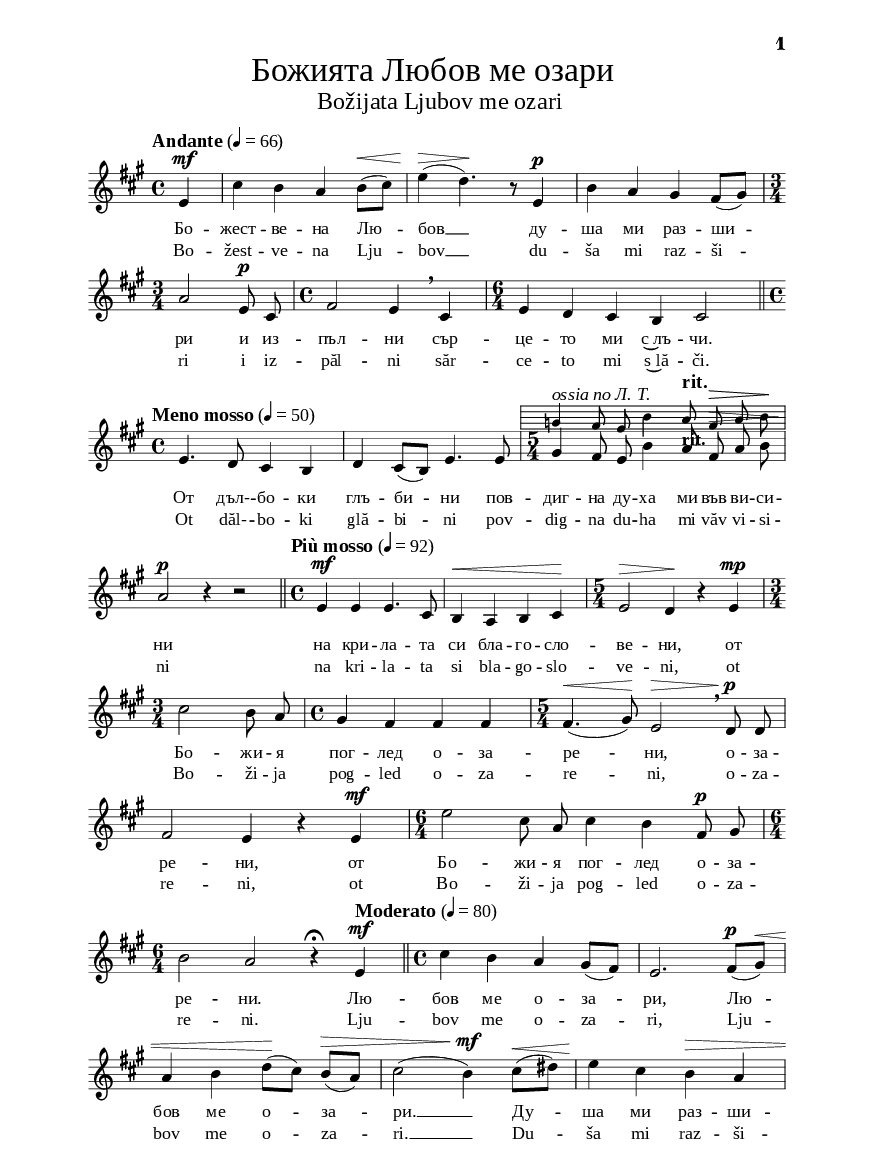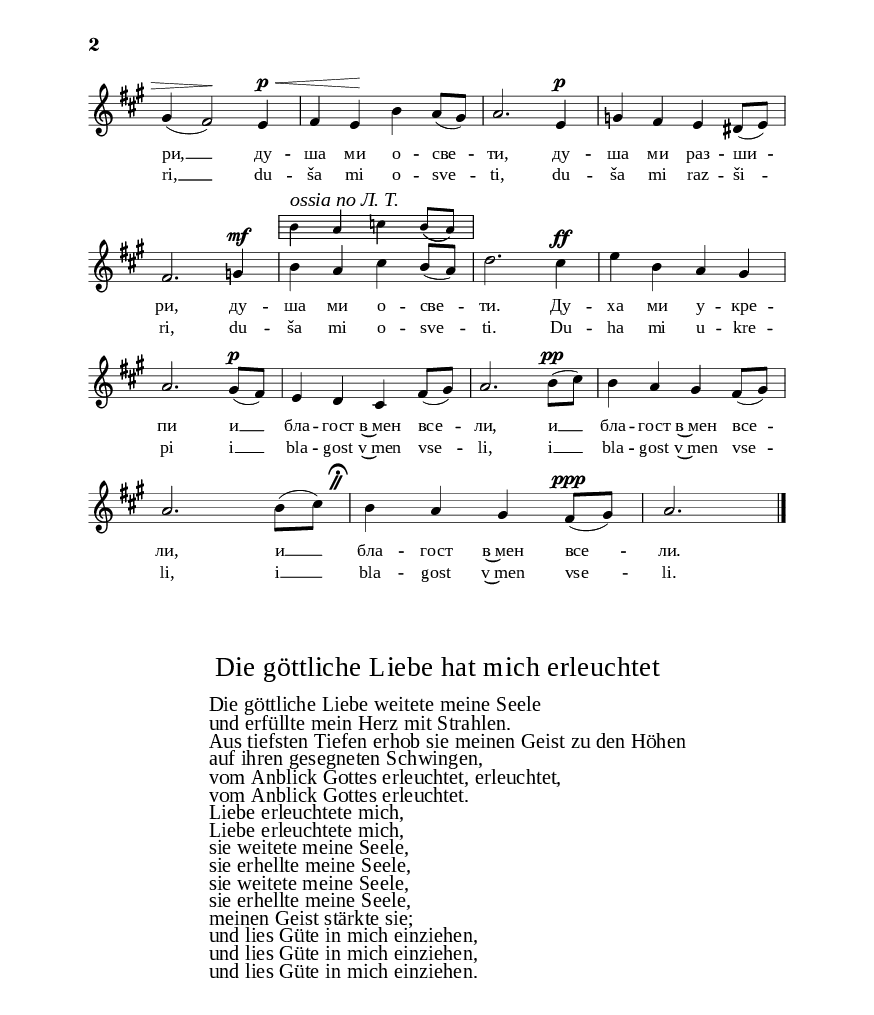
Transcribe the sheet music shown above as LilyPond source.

\version "2.24.3"

% include paper part and global functions
\include "include/globals.ily"

\bookpart {
  \label #'ref206
  \tocItem \markup "Божията Любов ме озари – Božijata Ljubov me ozari  "
  \include "include/bookpart-paper.ily"
  \score {
    \include "include/score-layout.ily"

    \new Staff = main \absolute {
      \clef treble
      \key a \major
      \time 4/4
      \tempoFunc "Andante" 4 "66"
      \autoBeamOff
      \partial 4
      e'4 ^\mf  | % 2
      cis''4  b'4  a'4  b'8 ( [ ^\<
      cis''8 ) ] | % 3
      e''4 ( ^\! ^\>  d''4. ) \! r8  e'4^\p | % 4
      b'4  a'4  gis'4  fis'8 ( [
      gis'8 ) ] \break| % 5
      \time 3/4  | % 5
      a'2  e'8  ^\p  cis'8   | % 6
      \time 4/4  | % 6
      fis'2  e'4   \breathe cis'4 | % 7
      \time 6/4  | % 7
      e'4  d'4  cis'4  b4  cis'2 \bar
      "||"
      \time 4/4  \break | % 8
      | % 8
      \tempoFunc "Meno mosso" 4 "50"
      e'4.  d'8  cis'4  b4 | % 9
      d'4  cis'8 ( [  b8 ) ]  e'4.  e'8 |
      \time 5/4  |
      <<
        {
          gis'4 fis'8 e'8 b'4 \tempo "rit." a'8 fis'8 ^\> a'8  b'8 \break |
        }

        \new Staff \with {
          \override VerticalAxisGroup.default-staff-staff-spacing =
          #'((basic-distance . 20.5)
             (padding . -30))
          \remove "Time_signature_engraver"
          alignAboveContext = #"main"
          fontSize = #-1
          \override StaffSymbol.staff-space = #(magstep -2)
          \override StaffSymbol.thickness = #(magstep -2)
          firstClef = ##f
        }
        {  \time 5/4  \autoBeamOff g'!4^\markup { \large \italic "ossia по Л. Т." } f'8 e'8 b'4 a'8_\markup { \large \bold "rit." } f'8 ^\> a'8  b'8^\!  \break |  }
      >>

      a'2 ^\! ^\p r4 r2 \bar "||"
      \time 4/4   | % 12
      \tempoFunc "Più mosso" 4 "92" e'4 ^\mf

      e'4
      e'4.   cis'8 | % 13
      b4 ^\<  a4  b4  cis'4 ^\!  | % 14
      \time 5/4  | % 14
      e'2 ^\>  d'4 ^\! r4  e'4 ^\mp \break | % 15
      \time 3/4  | % 15
      cis''2  b'8   a'8  | % 16
      \time 4/4  | % 16
      gis'4  fis'4  fis'4  fis'4 | % 17
      \time 5/4  | % 17
      fis'4. ( ^\<  gis'8 ) ^\!  e'2 ^\> \breathe d'8
      ^\!  ^\p  d'8 \break | % 18
      fis'2  e'4 r4  e'4 ^\mf | % 19
      \time 6/4  | % 19
      e''2  cis''8   a'8   cis''4
      b'4  fis'8  ^\p  gis'8 | \time 6/4 \break

      b'2  a'2 r4 ^\fermata
      \tempoFunc "Moderato" 4 "80"
      e'4
      ^\mf | % 21
      \time 4/4  | \bar "||" % 21
      cis''4  b'4  a'4  gis'8 ( [
      fis'8 ) ]  | % 22
      e'2.  fis'8 ( [ ^\p  gis'8 ) ] ^\< \break | % 23
      a'4  b'4  d''8 ( [ ^\!  cis''8 )
      ]  b'8 ( [ ^\>  a'8 ) ] | % 24
      cis''2 (  b'4 ) ^\! ^\mf  cis''8 ( [ ^\<
      dis''8 ) ] | % 25
      e''4 ^\!  cis''4  b'4 ^\>  a'4 |\break % 26
      gis'4 (  fis'2 ) ^\!  e'4 ^\p ^\<  | % 27
      fis'4  e'4 ^\! b'4  a'8 ( [
      gis'8 ) ] | % 28
      a'2.  e'4 ^\p | % 29
      g'4  fis'4  e'4  dis'8 ( [  e'8
      ) ] | \break
      fis'2.  g'4 ^\mf  | % 31

      <<
        {

          b'4  a'4  cis''4  b'8 ( [  a'8 ])
        }

        \new Staff \with {
          \override VerticalAxisGroup.default-staff-staff-spacing =
          #'((basic-distance . 5.5)
             (padding . -10))
          \remove "Time_signature_engraver"
          alignAboveContext = #"main"
          fontSize = #-1
          \override StaffSymbol.staff-space = #(magstep -2)
          \override StaffSymbol.thickness = #(magstep -2)
          firstClef = ##f
        }
        {  b'4^\markup { \huge \italic "ossia по Л. Т."}  a'4  c''!4  b'8 ( [  a'8 ])  }
      >>


      | % 32


      d''2.  cis''4 ^\ff  | % 33
      e''4  b'4  a'4  gis'4 | \break % 34
      a'2.  gis'8 ( [ ^\p  fis'8 ) ]  | % 35
      e'4  d'4  cis'4  fis'8 ( [  gis'8
      ) ] | % 36
      a'2.  b'8 ( [ ^\pp  cis''8 ) ]
      | % 37
      b'4  a'4  gis'4  fis'8 ( [
      gis'8 ) ] | \break % 38
      a'2.  b'8 ( [  cis''8 ) ]
      ^\markup {
        \override #'(baseline-skip . 1.2)
        \column {
          \line { "   " \musicglyph #"scripts.ufermata"}
          \line { "   " \musicglyph #"scripts.caesura.straight" }
        }
      }
      | % 39
      b'4  a'4  gis'4  fis'8 ( [ ^\ppp
      gis'8 ) ] |
      a'2. \bar "|."
    }

    \addlyrics {
      Бо -- жест -- ве -- на Лю -- бов __
      ду -- ша ми раз -- ши -- ри
      и из -- пъл -- ни сър -- це -- то
      ми с~лъ -- чи. От "дъл-" -- бо -- ки
      глъ -- би -- ни пов -- диг -- на
      ду -- ха ми във ви -- си -- ни на
      кри -- ла -- та си бла -- го -- сло
      -- ве -- ни, от Бо -- жи -- я пог --
      лед о -- за -- ре -- ни, о -- за
      -- ре -- ни, от Бо -- жи -- я пог --
      лед о -- за -- ре -- ни. Лю -- бов
      ме о -- за -- ри, Лю -- бов
      ме о -- за -- ри. __ Ду --
      ша ми раз -- ши -- ри,  __ ду --
      ша ми о -- све  -- ти, ду -- ша
      ми раз -- ши  -- ри, ду -- ша ми
      о -- све -- ти. Ду -- ха ми у --
      кре -- пи и __  бла -- гост в~мен
      все -- ли, и __ бла -- гост
      в~мен все -- ли, и __ бла --
      гост в~мен все -- ли.}

      \addlyrics {
        Bo -- žest -- ve -- na Lju -- bov __
        du -- ša mi raz -- ši -- ri
        i iz -- păl -- ni săr -- ce -- to
        mi s~lă -- či. Ot "dăl-" -- bo -- ki
        glă -- bi -- ni pov -- dig -- na
        du -- ha mi văv vi -- si -- ni na
        kri -- la -- ta si bla -- go -- slo
        -- ve -- ni, ot Bo -- ži -- ja pog --
        led o -- za -- re -- ni, o -- za
        -- re -- ni, ot Bo -- ži -- ja pog --
        led o -- za -- re -- ni. Lju -- bov
        me o -- za -- ri, Lju -- bov
        me o -- za -- ri. __ Du --
        ša mi raz -- ši -- ri,  __ du --
        ša mi o -- sve  -- ti, du -- ša
        mi raz -- ši  -- ri, du -- ša mi
        o -- sve -- ti. Du -- ha mi u --
        kre -- pi i __  bla -- gost v~men
        vse -- li, i __ bla -- gost
        v~men vse -- li, i __ bla --
        gost v~men vse -- li.}


        \header {
          title = \titleFunc "Божията Любов ме озари " " Božijata Ljubov me ozari"
        }

        \midi{}

      } % score

      \markup \vspace #3

      % include foreign translation(s) of the song
      \version "2.24.3"

\markup \fill-line { \fontsize #deTitleFontSize "Die göttliche Liebe hat mich erleuchtet" }
\markup \null
\markup \null
\markup \abs-fontsize #10 {
  \hspace #15
  \override #`(baseline-skip . ,deCoupletBaselineSkip)

  \column {


    \line { " "Die göttliche Liebe weitete meine Seele  }

    \line { " "und erfüllte mein Herz mit Strahlen.  }

    \line { " "Aus tiefsten Tiefen erhob sie meinen Geist zu den Höhen  }

    \line { " "auf ihren gesegneten Schwingen,   }

    \line { " "vom Anblick Gottes erleuchtet, erleuchtet,  }

    \line { " "vom Anblick Gottes erleuchtet.   }

    \line { " "Liebe erleuchtete mich,   }

    \line { " "Liebe erleuchtete mich,  }

    \line { " "sie weitete meine Seele,   }

    \line { " "sie erhellte meine Seele,   }

    \line { " "sie weitete meine Seele,   }

    \line { " "sie erhellte meine Seele,   }

    \line { " "meinen Geist stärkte sie;   }

    \line { " "und lies Güte in mich einziehen, }

    \line { " " und lies Güte in mich einziehen, }
    
    \line { " " und lies Güte in mich einziehen.  }
  }
}


    } % bookpart

    % Più mosso
    %
